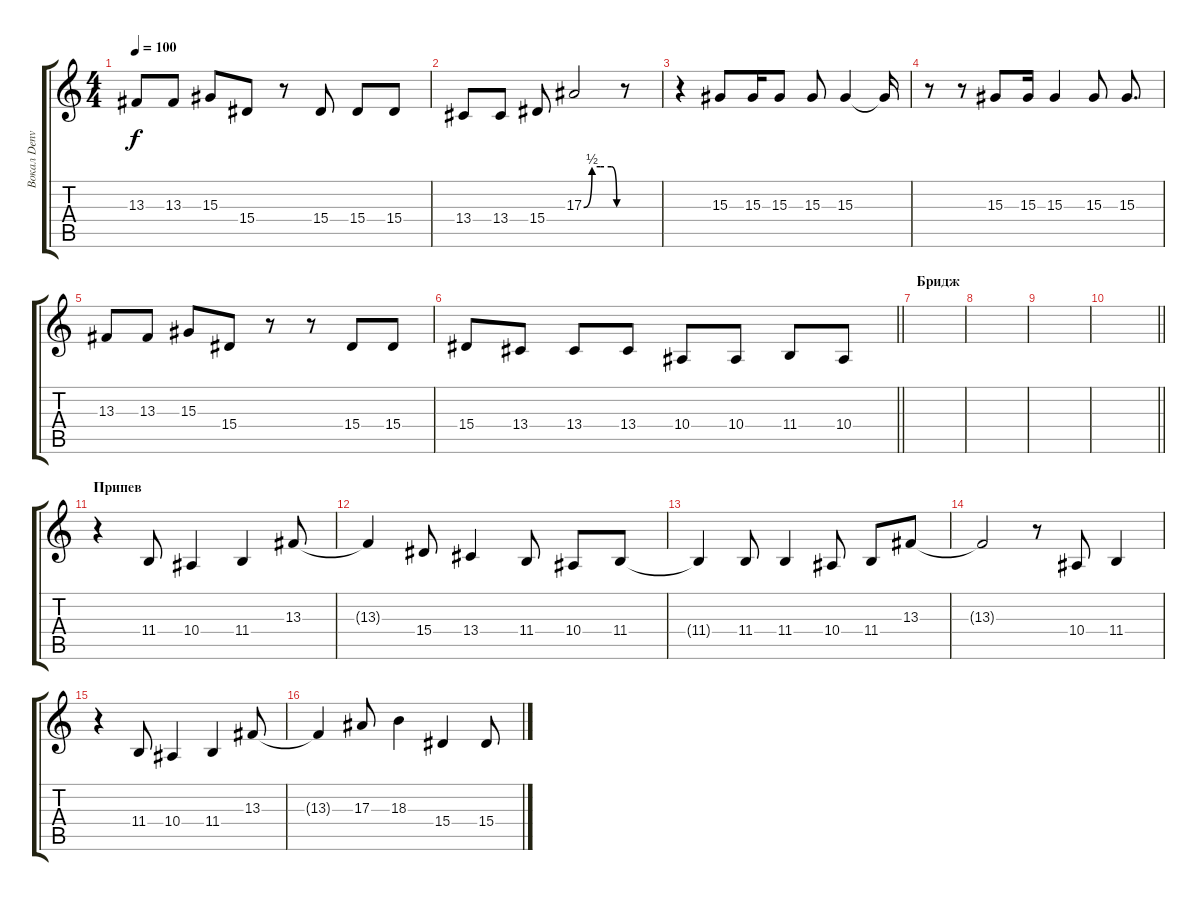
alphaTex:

\track ("Вокал Denver" "Вокал Denv") {instrument frenchhorn}
\staff {score tabs}
\tuning (D4 A3 F3 C3 G2 D2) {hide}
\ts (4 4)
\tempo 100
\clef g2
\ks c
13.3.8{dy f} 13.3.8 15.3.8 15.4.8 r.8 15.4.8 15.4.8 15.4.8 |
13.4.8 13.4.8 15.4.8 17.3{be (custom 0 0 15 2 30 2 50 2 60 0)}.2 r.8 |
r.4 15.3.8 15.3.16 15.3.8 15.3.8 15.3.4 15.3{t}.16 |
r.8 r.8 15.3.8 15.3.16 15.3.4 15.3.8 15.3.8{d} |
13.3.8 13.3.8 15.3.8 15.4.8 r.8 r.8 15.4.8 15.4.8 |
\barLineRight lightlight
15.4.8 13.4.8 13.4.8 13.4.8 10.4.8 10.4.8 11.4.8 10.4.8 |
\section ("" "Бридж")
|
|
|
\barLineRight lightlight
|
\section ("" "Припев")
r.4 11.4.8 10.4.4 11.4.4 13.3.8 |
13.3{t}.4 15.4.8 13.4.4 11.4.8 10.4.8 11.4.8 |
11.4{t}.4 11.4.8 11.4.4 10.4.8 11.4.8 13.3.8 |
13.3{t}.2 r.8 10.4.8 11.4.4 |
r.4 11.4.8 10.4.4 11.4.4 13.3.8 |
13.3{t}.4 17.3.8 18.3.4 15.4.4 15.4.8
